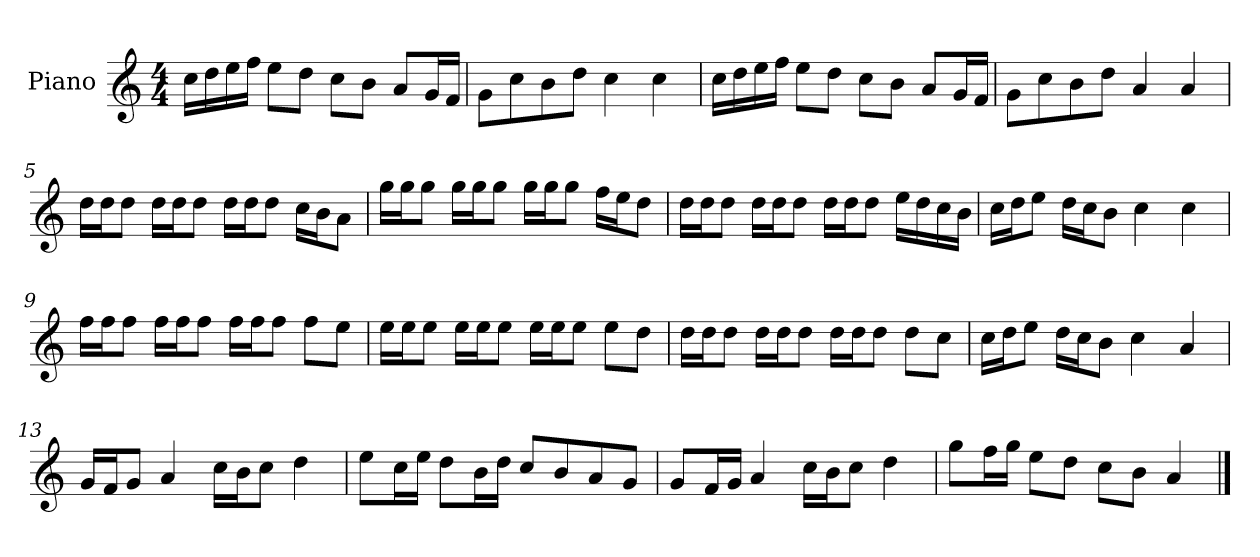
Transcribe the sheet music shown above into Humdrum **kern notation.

**kern
*part1
*staff1
*I"Piano
*I'P-no
*clefG2
*k[]
*M4/4
*MM90
=1
16cc\LL
16dd\
16ee\
16ff\JJ
8ee\L
8dd\J
8cc\L
8b\J
8a/L
16g/L
16f/JJ
=2
8g\L
8cc\
8b\
8dd\J
4cc\
4cc\
=3
16cc\LL
16dd\
16ee\
16ff\JJ
8ee\L
8dd\J
8cc\L
8b\J
8a/L
16g/L
16f/JJ
=4
8g\L
8cc\
8b\
8dd\J
4a/
4a/
!!LO:LB:g=z
=5
16dd\LL
16dd\J
8dd\J
16dd\LL
16dd\J
8dd\J
16dd\LL
16dd\J
8dd\J
16cc\LL
16b\J
8a\J
=6
16gg\LL
16gg\J
8gg\J
16gg\LL
16gg\J
8gg\J
16gg\LL
16gg\J
8gg\J
16ff\LL
16ee\J
8dd\J
=7
16dd\LL
16dd\J
8dd\J
16dd\LL
16dd\J
8dd\J
16dd\LL
16dd\J
8dd\J
16ee\LL
16dd\
16cc\
16b\JJ
=8
16cc\LL
16dd\J
8ee\J
16dd\LL
16cc\J
8b\J
4cc\
4cc\
!!LO:LB:g=z
=9
16ff\LL
16ff\J
8ff\J
16ff\LL
16ff\J
8ff\J
16ff\LL
16ff\J
8ff\J
8ff\L
8ee\J
=10
16ee\LL
16ee\J
8ee\J
16ee\LL
16ee\J
8ee\J
16ee\LL
16ee\J
8ee\J
8ee\L
8dd\J
=11
16dd\LL
16dd\J
8dd\J
16dd\LL
16dd\J
8dd\J
16dd\LL
16dd\J
8dd\J
8dd\L
8cc\J
=12
16cc\LL
16dd\J
8ee\J
16dd\LL
16cc\J
8b\J
4cc\
4a/
!!LO:LB:g=z
=13
16g/LL
16f/J
8g/J
4a/
16cc\LL
16b\J
8cc\J
4dd\
=14
8ee\L
16cc\L
16ee\JJ
8dd\L
16b\L
16dd\JJ
8cc/L
8b/
8a/
8g/J
=15
8g/L
16f/L
16g/JJ
4a/
16cc\LL
16b\J
8cc\J
4dd\
=16
8gg\L
16ff\L
16gg\JJ
8ee\L
8dd\J
8cc\L
8b\J
4a/
==
*-
